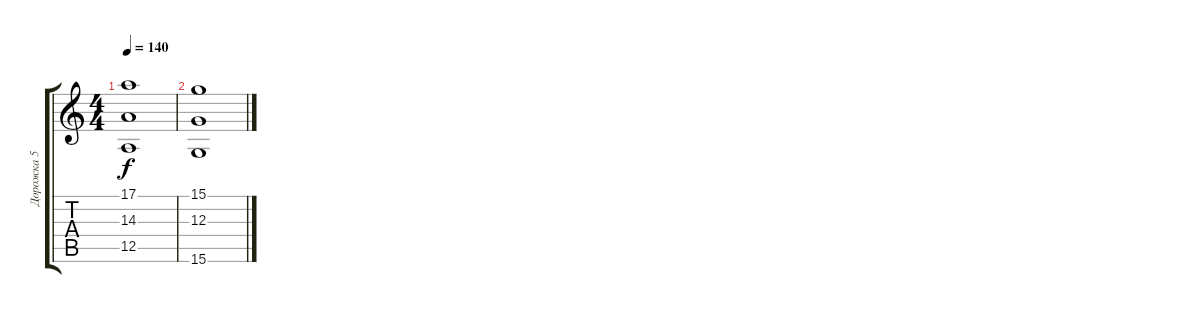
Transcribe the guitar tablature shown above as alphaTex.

\track ("Дорожка 5" "Дорожка 5") {instrument stringensemble1}
\staff {score tabs}
\tuning (E4 B3 G3 D3 A2 E2) {hide}
\ts (4 4)
\tempo 140
\clef g2
\ks c
(17.1 14.3 12.5).1{dy f} |
(15.1 12.3 15.6).1
